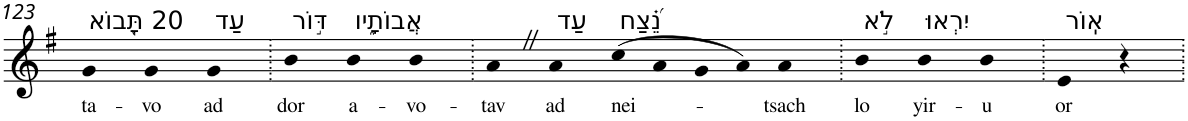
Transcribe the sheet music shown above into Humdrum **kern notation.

**kern	**text
*part1	*part1
*staff1	*staff1
*I"Piano	*
*I'Pno	*
!!LO:PB:g=z
*clefG2	*
*k[f#]	*
*G:	*
=123	=123
!LO:TX:a:t=20 תָּ֭בוֹא	!
!	!LO:LY:b
4g	ta-
!	!LO:LY:b
4g	-vo
!LO:TX:a:t=עַד	!
!	!LO:LY:b
4g	ad
=124.	=124.
!LO:TX:a:t=דּ֣וֹר	!
!	!LO:LY:b
4b	dor
!LO:TX:a:t=אֲבוֹתָ֑יו	!
!	!LO:LY:b
4b	a-
!	!LO:LY:b
4b	-vo-
=125.	=125.
!	!LO:LY:b
4aZ	-tav
!LO:TX:a:t=עַד	!
!	!LO:LY:b
4a	ad
!LO:TX:a:t=נֵ֝֗צַח	!
!	!LO:LY:b
(>8cc	nei-
8a	.
8g	.
8a)	.
!	!LO:LY:b
4a	-tsach
=126.	=126.
!LO:TX:a:t=לֹ֣א	!
!	!LO:LY:b
4b	lo
!LO:TX:a:t=יִרְאוּ	!
!	!LO:LY:b
4b	yir-
!	!LO:LY:b
4b	-u
=127.	=127.
!LO:TX:a:t=אֽוֹר	!
!	!LO:LY:b
4e	or
4r	.
=.	=.
*-	*-
